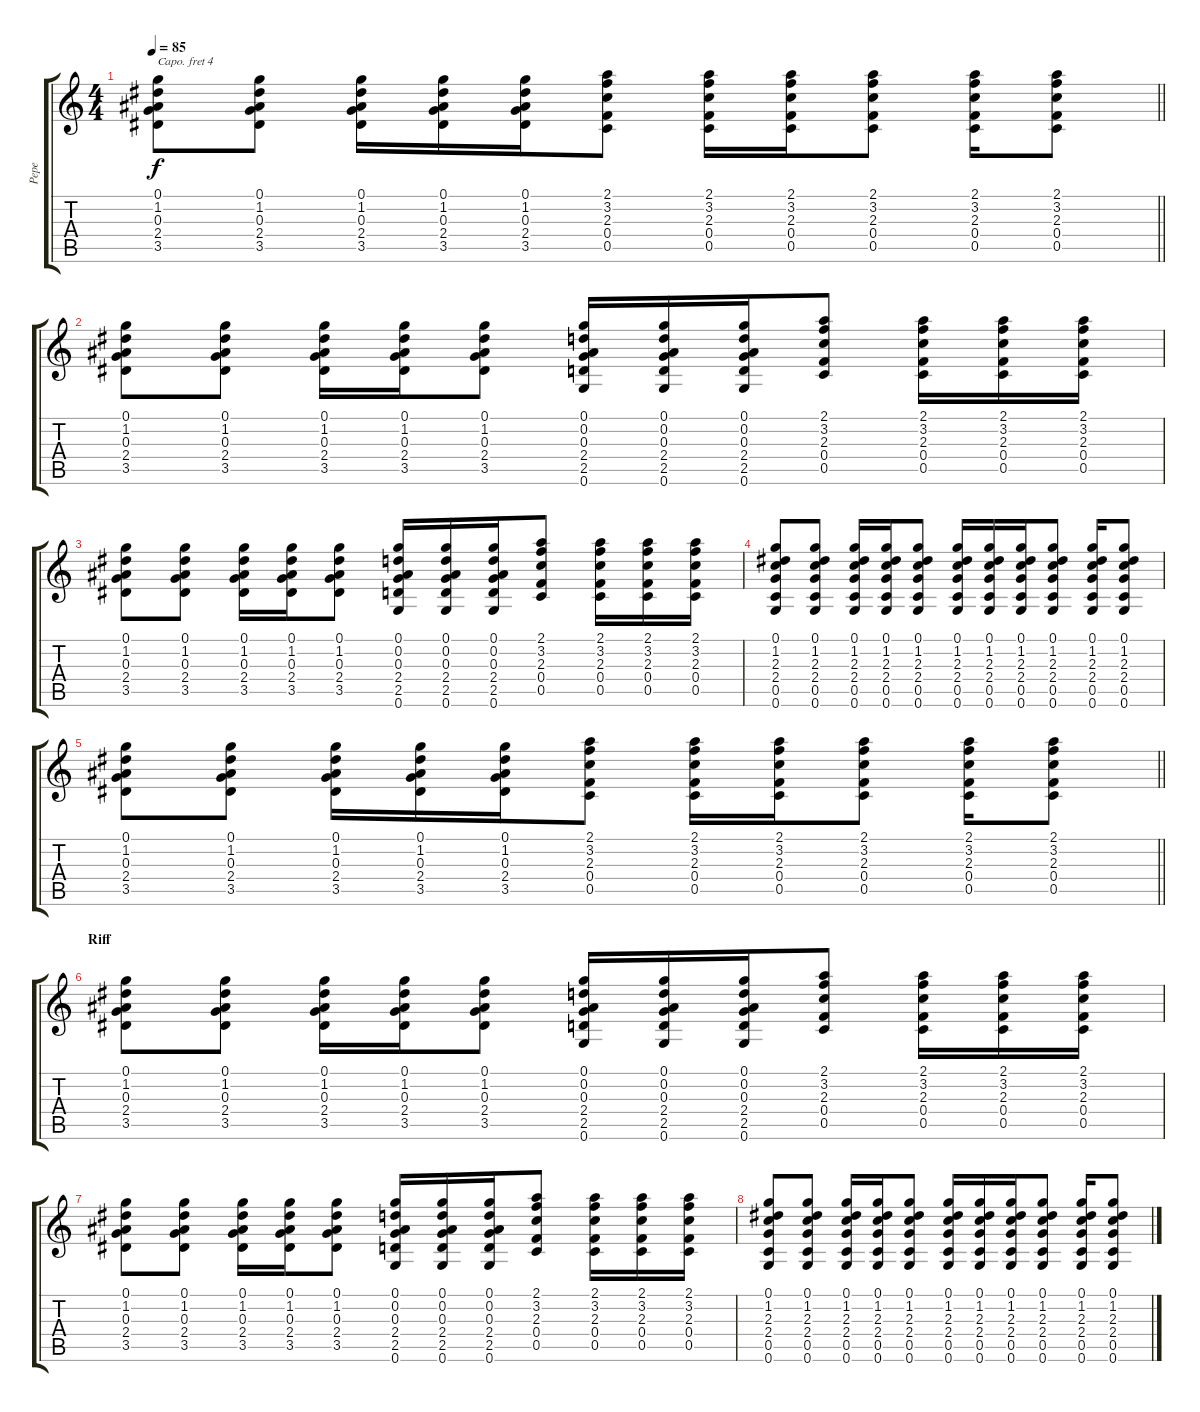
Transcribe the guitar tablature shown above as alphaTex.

\track ("Pepe" "Pepe") {instrument distortionguitar}
\staff {score tabs}
\capo 4
\tuning (Eb4 Bb3 Gb3 Db3 Ab2 Eb2) {hide}
\ts (4 4)
\tempo 85
\clef g2
\barLineRight lightlight
\ks c
(0.1 1.2 0.3 2.4 3.5).8{dy f} (0.1 1.2 0.3 2.4 3.5).8 (0.1 1.2 0.3 2.4 3.5).16 (0.1 1.2 0.3 2.4 3.5).16 (0.1 1.2 0.3 2.4 3.5).16 (2.1 3.2 2.3 0.4 0.5).8 (2.1 3.2 2.3 0.4 0.5).16 (2.1 3.2 2.3 0.4 0.5).16 (2.1 3.2 2.3 0.4 0.5).8 (2.1 3.2 2.3 0.4 0.5).16 (2.1 3.2 2.3 0.4 0.5).8 |
(0.1 1.2 0.3 2.4 3.5).8 (0.1 1.2 0.3 2.4 3.5).8 (0.1 1.2 0.3 2.4 3.5).16 (0.1 1.2 0.3 2.4 3.5).16 (0.1 1.2 0.3 2.4 3.5).8 (0.1 0.2 0.3 2.4 2.5 0.6).16 (0.1 0.2 0.3 2.4 2.5 0.6).16 (0.1 0.2 0.3 2.4 2.5 0.6).16 (2.1 3.2 2.3 0.4 0.5).8 (2.1 3.2 2.3 0.4 0.5).16 (2.1 3.2 2.3 0.4 0.5).16 (2.1 3.2 2.3 0.4 0.5).16 |
(0.1 1.2 0.3 2.4 3.5).8 (0.1 1.2 0.3 2.4 3.5).8 (0.1 1.2 0.3 2.4 3.5).16 (0.1 1.2 0.3 2.4 3.5).16 (0.1 1.2 0.3 2.4 3.5).8 (0.1 0.2 0.3 2.4 2.5 0.6).16 (0.1 0.2 0.3 2.4 2.5 0.6).16 (0.1 0.2 0.3 2.4 2.5 0.6).16 (2.1 3.2 2.3 0.4 0.5).8 (2.1 3.2 2.3 0.4 0.5).16 (2.1 3.2 2.3 0.4 0.5).16 (2.1 3.2 2.3 0.4 0.5).16 |
(0.1 1.2 2.3 2.4 0.5 0.6).8 (0.1 1.2 2.3 2.4 0.5 0.6).8 (0.1 1.2 2.3 2.4 0.5 0.6).16 (0.1 1.2 2.3 2.4 0.5 0.6).16 (0.1 1.2 2.3 2.4 0.5 0.6).8 (0.1 1.2 2.3 2.4 0.5 0.6).16 (0.1 1.2 2.3 2.4 0.5 0.6).16 (0.1 1.2 2.3 2.4 0.5 0.6).16 (0.1 1.2 2.3 2.4 0.5 0.6).8 (0.1 1.2 2.3 2.4 0.5 0.6).16 (0.1 1.2 2.3 2.4 0.5 0.6).8 |
\barLineRight lightlight
(0.1 1.2 0.3 2.4 3.5).8 (0.1 1.2 0.3 2.4 3.5).8 (0.1 1.2 0.3 2.4 3.5).16 (0.1 1.2 0.3 2.4 3.5).16 (0.1 1.2 0.3 2.4 3.5).16 (2.1 3.2 2.3 0.4 0.5).8 (2.1 3.2 2.3 0.4 0.5).16 (2.1 3.2 2.3 0.4 0.5).16 (2.1 3.2 2.3 0.4 0.5).8 (2.1 3.2 2.3 0.4 0.5).16 (2.1 3.2 2.3 0.4 0.5).8 |
\section ("" "Riff")
(0.1 1.2 0.3 2.4 3.5).8 (0.1 1.2 0.3 2.4 3.5).8 (0.1 1.2 0.3 2.4 3.5).16 (0.1 1.2 0.3 2.4 3.5).16 (0.1 1.2 0.3 2.4 3.5).8 (0.1 0.2 0.3 2.4 2.5 0.6).16 (0.1 0.2 0.3 2.4 2.5 0.6).16 (0.1 0.2 0.3 2.4 2.5 0.6).16 (2.1 3.2 2.3 0.4 0.5).8 (2.1 3.2 2.3 0.4 0.5).16 (2.1 3.2 2.3 0.4 0.5).16 (2.1 3.2 2.3 0.4 0.5).16 |
(0.1 1.2 0.3 2.4 3.5).8 (0.1 1.2 0.3 2.4 3.5).8 (0.1 1.2 0.3 2.4 3.5).16 (0.1 1.2 0.3 2.4 3.5).16 (0.1 1.2 0.3 2.4 3.5).8 (0.1 0.2 0.3 2.4 2.5 0.6).16 (0.1 0.2 0.3 2.4 2.5 0.6).16 (0.1 0.2 0.3 2.4 2.5 0.6).16 (2.1 3.2 2.3 0.4 0.5).8 (2.1 3.2 2.3 0.4 0.5).16 (2.1 3.2 2.3 0.4 0.5).16 (2.1 3.2 2.3 0.4 0.5).16 |
(0.1 1.2 2.3 2.4 0.5 0.6).8 (0.1 1.2 2.3 2.4 0.5 0.6).8 (0.1 1.2 2.3 2.4 0.5 0.6).16 (0.1 1.2 2.3 2.4 0.5 0.6).16 (0.1 1.2 2.3 2.4 0.5 0.6).8 (0.1 1.2 2.3 2.4 0.5 0.6).16 (0.1 1.2 2.3 2.4 0.5 0.6).16 (0.1 1.2 2.3 2.4 0.5 0.6).16 (0.1 1.2 2.3 2.4 0.5 0.6).8 (0.1 1.2 2.3 2.4 0.5 0.6).16 (0.1 1.2 2.3 2.4 0.5 0.6).8
